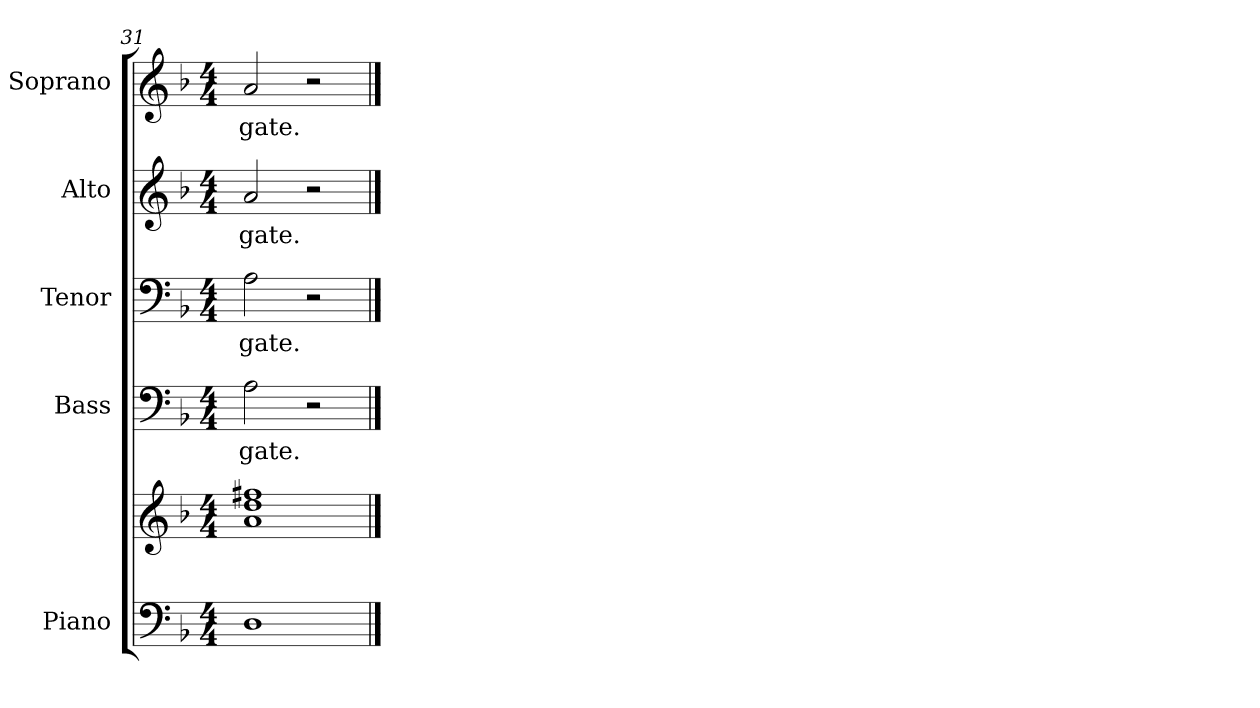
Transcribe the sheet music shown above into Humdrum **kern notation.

**kern	**kern	**kern	**text	**kern	**text	**kern	**text	**kern	**text
*part5	*part5	*part4	*part4	*part3	*part3	*part2	*part2	*part1	*part1
*staff6	*staff5	*staff4	*staff4	*staff3	*staff3	*staff2	*staff2	*staff1	*staff1
*I"Piano	*	*I"Bass	*	*I"Tenor	*	*I"Alto	*	*I"Soprano	*
*I'Pno.	*	*I'B.	*	*I'T.	*	*I'A.	*	*I'S.	*
!!LO:PB:g=z
*clefF4	*clefG2	*clefF4	*	*clefF4	*	*clefG2	*	*clefG2	*
*k[b-]	*k[b-]	*k[b-]	*	*k[b-]	*	*k[b-]	*	*k[b-]	*
*F:	*F:	*F:	*	*F:	*	*F:	*	*F:	*
*M4/4	*M4/4	*M4/4	*	*M4/4	*	*M4/4	*	*M4/4	*
=31	=31	=31	=31	=31	=31	=31	=31	=31	=31
!	!	!	!LO:LY:b:color=#000000	!	!	!	!	!	!
!	!	!	!	!	!LO:LY:b:color=#000000	!	!	!	!
!	!	!	!	!	!	!	!LO:LY:b:color=#000000	!	!
!	!	!	!	!	!	!	!	!	!LO:LY:b:color=#000000
1Di	1ai 1ddi 1ff#Xi	2Ai\	gate.	2Ai\	gate.	2ai/	gate.	2ai/	gate.
.	.	2r	.	2r	.	2r	.	2r	.
==	==	==	==	==	==	==	==	==	==
*-	*-	*-	*-	*-	*-	*-	*-	*-	*-
